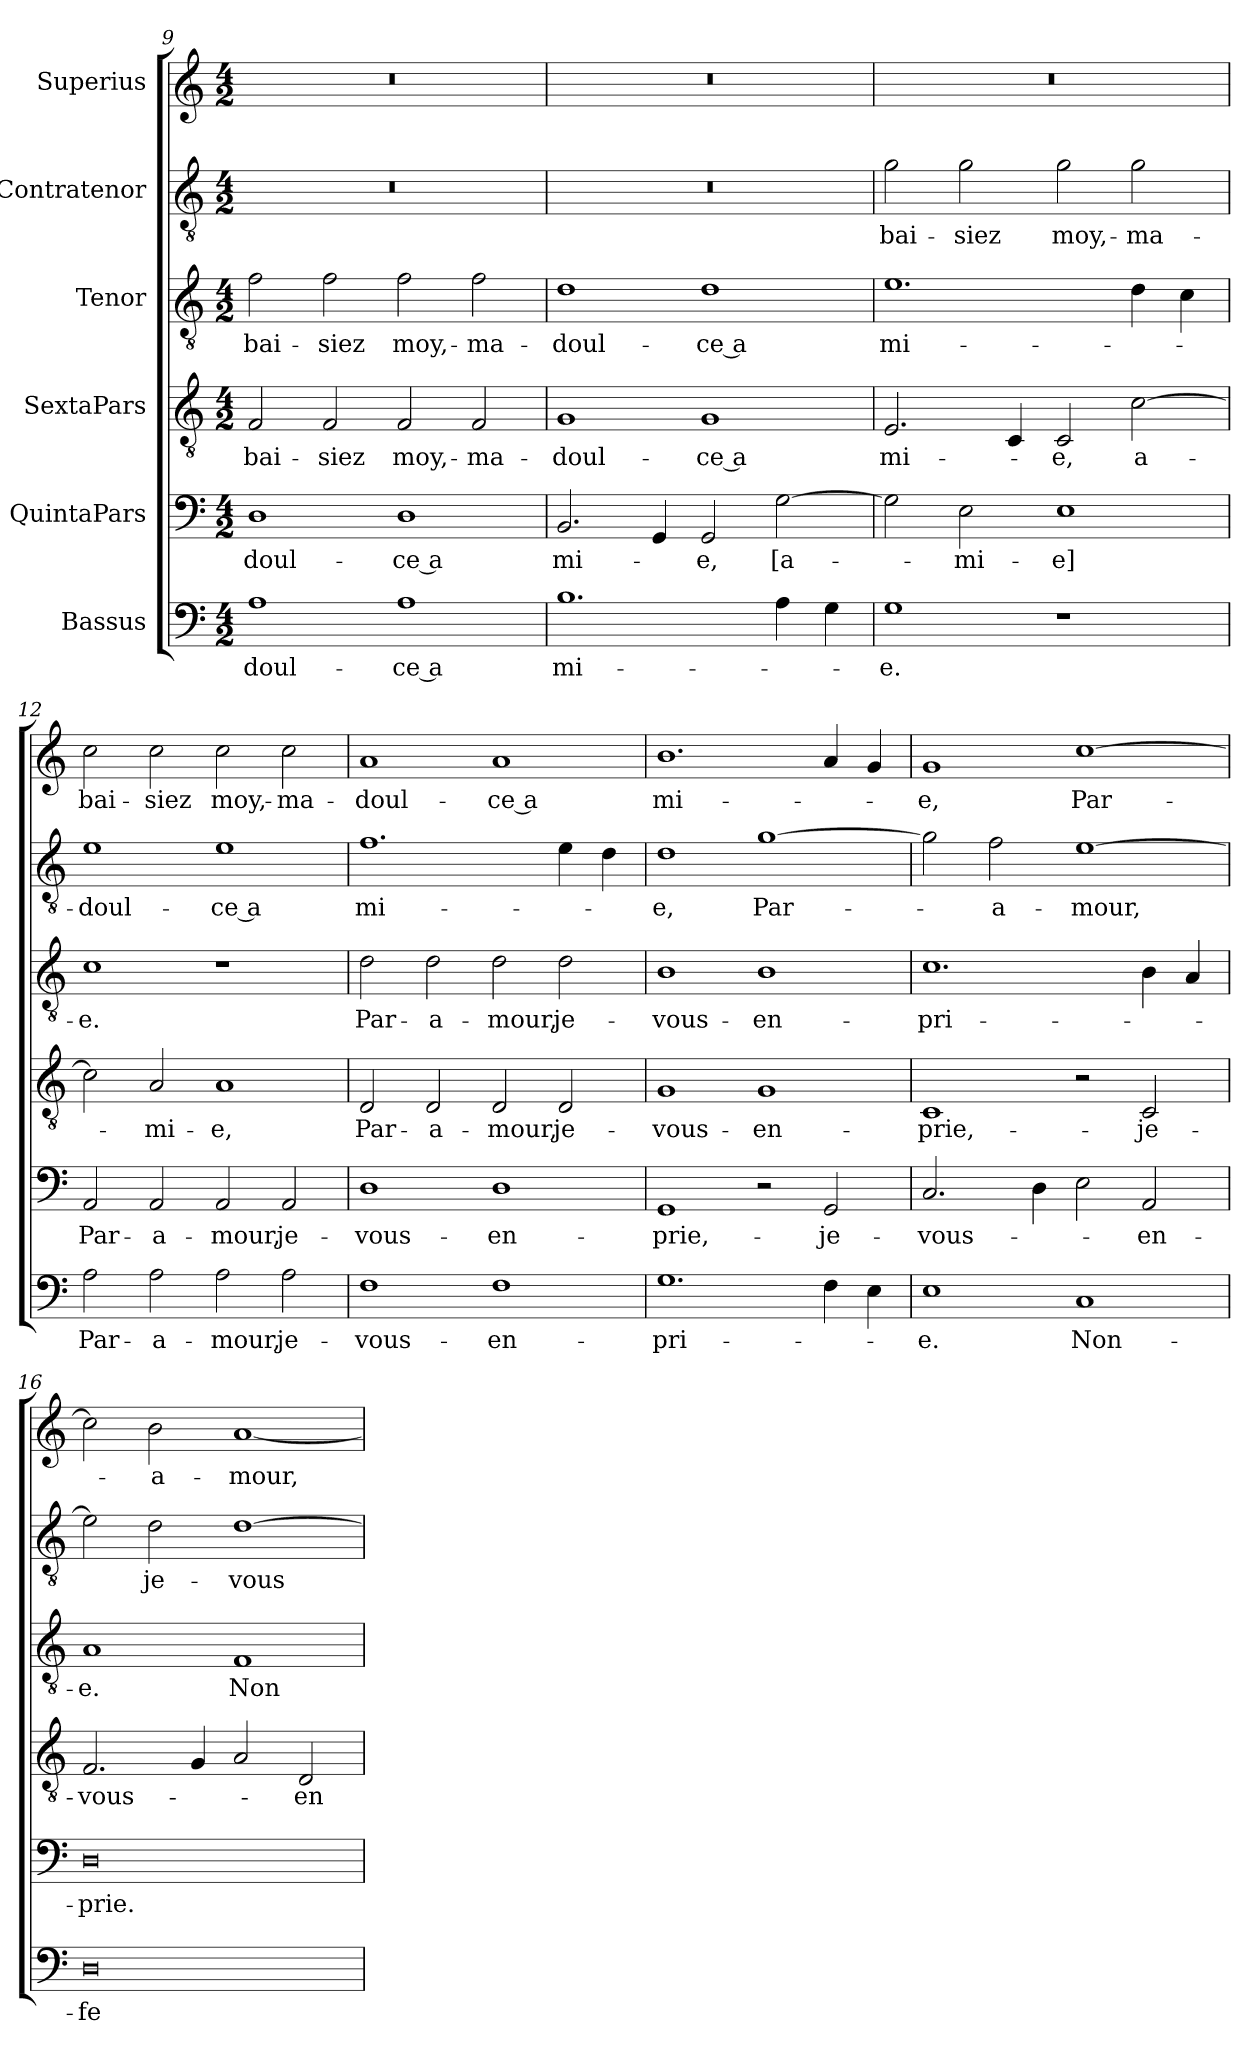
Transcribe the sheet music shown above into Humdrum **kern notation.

**kern	**text	**kern	**text	**kern	**text	**kern	**text	**kern	**text	**kern	**text
*part6	*part6	*part5	*part5	*part4	*part4	*part3	*part3	*part2	*part2	*part1	*part1
*staff6	*staff6	*staff5	*staff5	*staff4	*staff4	*staff3	*staff3	*staff2	*staff2	*staff1	*staff1
*I"Bassus	*	*I"QuintaPars	*	*I"SextaPars	*	*I"Tenor	*	*I"Contratenor	*	*I"Superius	*
*clefF4	*	*clefF4	*	*clefGv2	*	*clefGv2	*	*clefGv2	*	*clefG2	*
*k[]	*	*k[]	*	*k[]	*	*k[]	*	*k[]	*	*k[]	*
*M4/2	*	*M4/2	*	*M4/2	*	*M4/2	*	*M4/2	*	*M4/2	*
=9	=9	=9	=9	=9	=9	=9	=9	=9	=9	=9	=9
1A\	doul-	1D\	doul-	2F/	bai-	2f\	bai-	0r	.	0r	.
.	.	.	.	2F/	-siez	2f\	-siez	.	.	.	.
1A\	-ce a	1D\	-ce a	2F/	moy,-	2f\	moy,-	.	.	.	.
.	.	.	.	2F/	ma-	2f\	ma-	.	.	.	.
=10	=10	=10	=10	=10	=10	=10	=10	=10	=10	=10	=10
1.B\	-mi-	2.BB/	-mi-	1G/	doul-	1d\	doul-	0r	.	0r	.
.	.	4GG/	.	.	.	.	.	.	.	.	.
.	.	2GG/	-e,	1G/	-ce a	1d\	-ce a	.	.	.	.
4A\	.	[2G\	[a-	.	.	.	.	.	.	.	.
4G\	.	.	.	.	.	.	.	.	.	.	.
=11	=11	=11	=11	=11	=11	=11	=11	=11	=11	=11	=11
1G\	-e.	2G\]	.	2.E/	-mi-	1.e\	-mi-	2g\	bai-	0r	.
.	.	2E\	-mi-	.	.	.	.	2g\	-siez	.	.
.	.	.	.	4C/	.	.	.	.	.	.	.
1r	.	1E\	-e]	2C/	-e,	.	.	2g\	moy,-	.	.
.	.	.	.	[2c\	a-	4d\	.	2g\	ma-	.	.
.	.	.	.	.	.	4c\	.	.	.	.	.
=12	=12	=12	=12	=12	=12	=12	=12	=12	=12	=12	=12
2A\	Par-	2AA/	Par-	2c\]	.	1c\	-e.	1e\	doul-	2cc\	bai-
2A\	a-	2AA/	a-	2A/	-mi-	.	.	.	.	2cc\	-siez
2A\	-mour,	2AA/	-mour,	1A/	-e,	1r	.	1e\	-ce a	2cc\	moy,-
2A\	je-	2AA/	je-	.	.	.	.	.	.	2cc\	ma-
=13	=13	=13	=13	=13	=13	=13	=13	=13	=13	=13	=13
1F\	vous-	1D\	vous-	2D/	Par-	2d\	Par-	1.f\	-mi-	1a/	doul-
.	.	.	.	2D/	a-	2d\	a-	.	.	.	.
1F\	en-	1D\	en-	2D/	-mour,	2d\	-mour,	.	.	1a/	-ce a
.	.	.	.	2D/	je-	2d\	je-	4e\	.	.	.
.	.	.	.	.	.	.	.	4d\	.	.	.
=14	=14	=14	=14	=14	=14	=14	=14	=14	=14	=14	=14
1.G\	pri-	1GG/	prie,-	1G/	vous-	1B\	vous-	1d\	-e,	1.b\	-mi-
.	.	2r	.	1G/	en-	1B\	en-	[1g\	Par-	.	.
4F\	.	2GG/	je-	.	.	.	.	.	.	4a/	.
4E\	.	.	.	.	.	.	.	.	.	4g/	.
=15	=15	=15	=15	=15	=15	=15	=15	=15	=15	=15	=15
1E\	-e.	2.C/	vous-	1C/	prie,-	1.c\	pri-	2g\]	.	1g/	-e,
.	.	.	.	.	.	.	.	2f\	a-	.	.
.	.	4D\	.	.	.	.	.	.	.	.	.
1C/	Non-	2E\	.	2r	.	.	.	[1e\	-mour,	[1cc\	Par-
.	.	2AA/	en-	2C/	je-	4B\	.	.	.	.	.
.	.	.	.	.	.	4A/	.	.	.	.	.
=16	=16	=16	=16	=16	=16	=16	=16	=16	=16	=16	=16
0D\	fe-	0D\	prie.-	2.F/	vous-	1A/	-e.	2e\]	.	2cc\]	.
.	.	.	.	.	.	.	.	2d\	je-	2b\	a-
.	.	.	.	4G/	.	.	.	.	.	.	.
.	.	.	.	2A/	.	1F/	Non-	[1d\	vous-	[1a/	-mour,
.	.	.	.	2D/	en-	.	.	.	.	.	.
=	=	=	=	=	=	=	=	=	=	=	=
*-	*-	*-	*-	*-	*-	*-	*-	*-	*-	*-	*-
